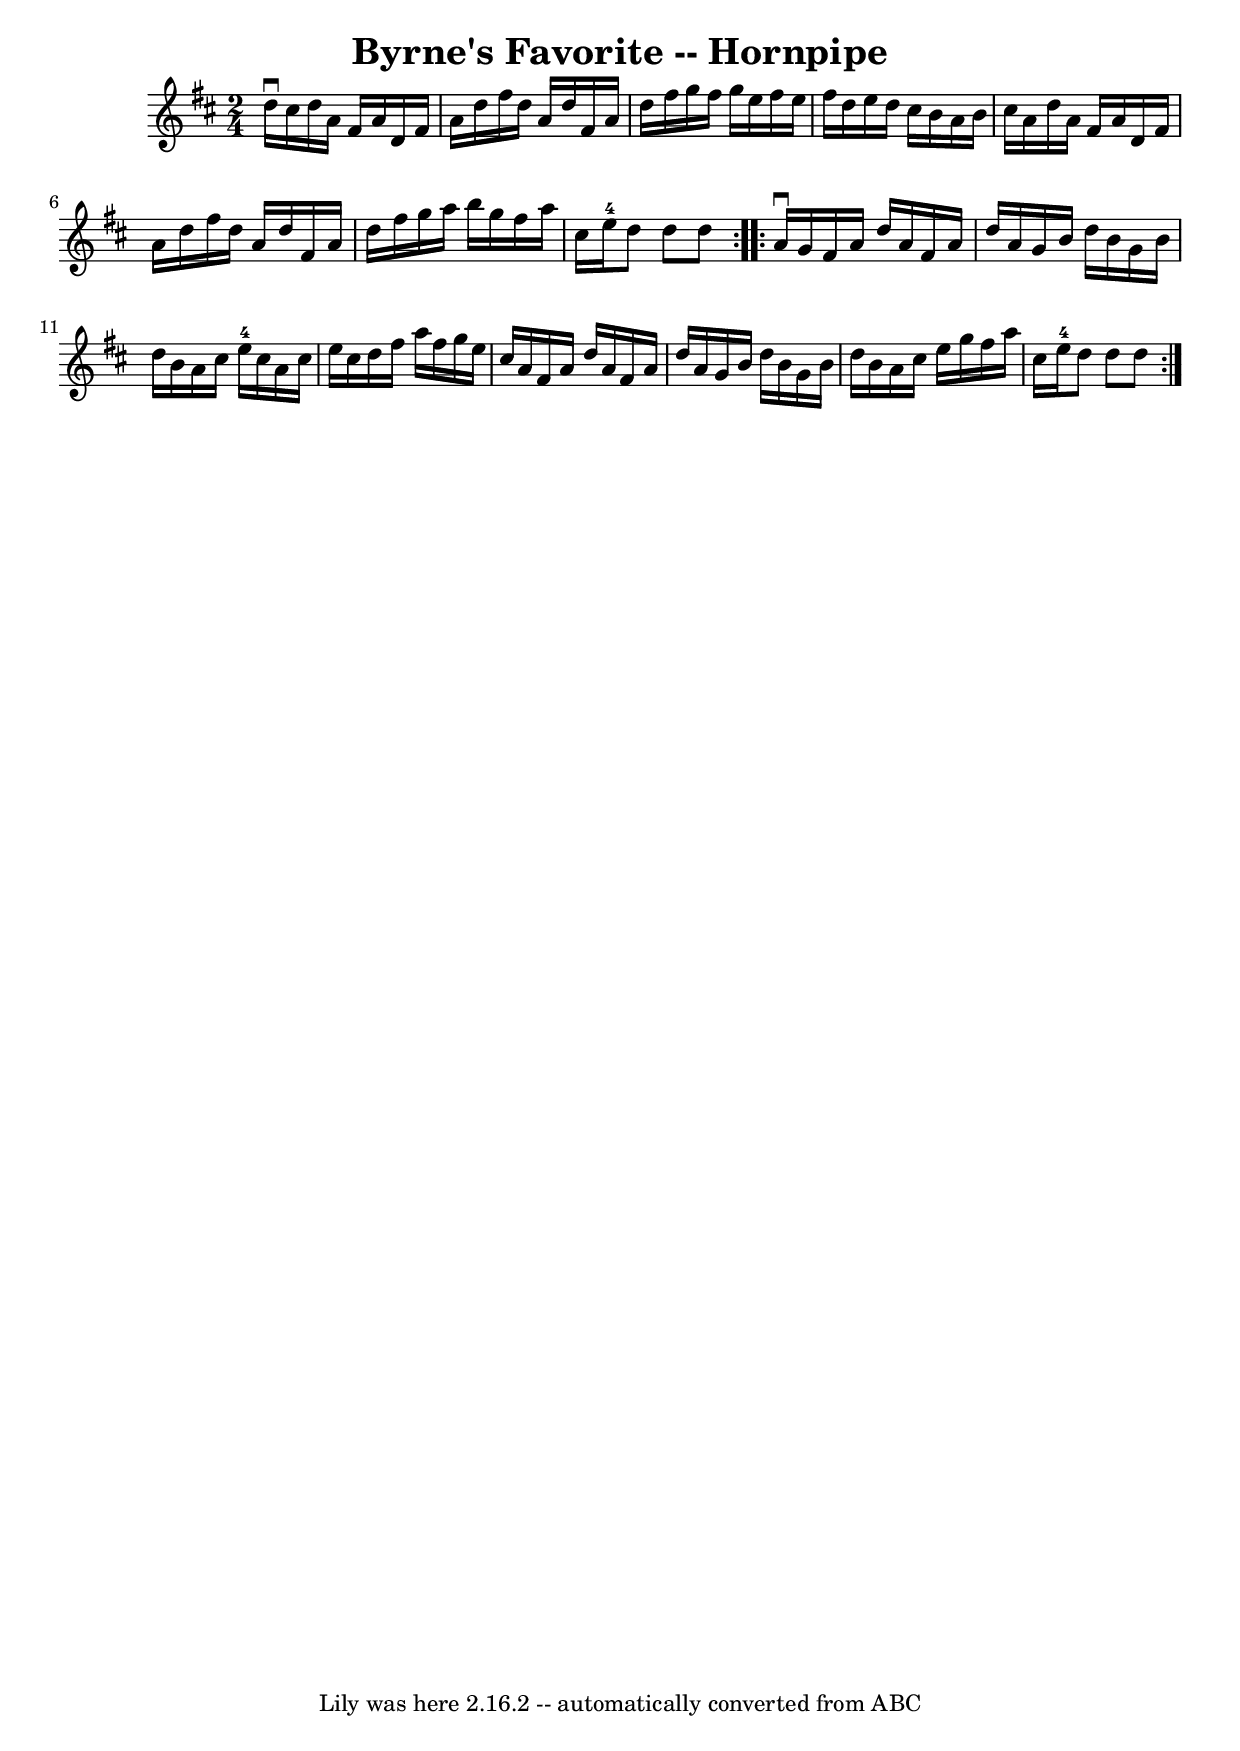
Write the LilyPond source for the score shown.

\version "2.16.2"
\include "Mammoth.ily"
\header {
  %% book = "Cole's 1000 Fiddle Tunes"
  crossRefNumber = "1"
  footnotes = ""
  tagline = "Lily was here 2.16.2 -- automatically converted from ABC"
  title = "Byrne's Favorite -- Hornpipe"

}
voicedefault =  {



  \repeat volta 2 {

    \time 2/4 
    \key d \major
    d''16^\downbow cis''16  |
    d''16 a'16   
    fis'16 a'16 d'16 fis'16 a'16 d''16  |
    fis''16 d''16 
    a'16 d''16 fis'16 a'16 d''16 fis''16  |
    g''16    
    fis''16 g''16 e''16 fis''16 e''16 fis''16 d''16  |
    
    e''16 d''16 cis''16 b'16 a'16 b'16 cis''16 a'16  |
    
    d''16 a'16 fis'16 a'16 d'16 fis'16 a'16 d''16  |
    
    fis''16 d''16 a'16 d''16 fis'16 a'16 d''16 fis''16  
    |
    g''16 a''16 b''16 g''16 fis''16 a''16 cis''16    
    e''16-4 |
    d''8 d''8 d''8  
  }     
  \repeat volta 2 {
    a'16 
    ^\downbow g'16  |
    fis'16 a'16 d''16 a'16 fis'16 a'16  
    d''16 a'16  |
    g'16 b'16 d''16 b'16 g'16 b'16    
    d''16 b'16  |
    a'16 cis''16 e''16-4 cis''16 a'16    
    cis''16 e''16 cis''16  |
    d''16 fis''16 a''16 fis''16    
    g''16 e''16 cis''16 a'16  |
    fis'16 a'16 d''16 a'16 
    fis'16 a'16 d''16 a'16  |
    g'16 b'16 d''16 b'16    
    g'16 b'16 d''16 b'16  |
    a'16 cis''16 e''16 g''16    
    fis''16 a''16 cis''16 e''16-4 |
    d''8 d''8 d''8  
  }   

}

\score{
  <<

    \context Staff="default"
    {
      \voicedefault 
      
    }

  >>
  \layout {
    
  }
  \midi {
  }

}
